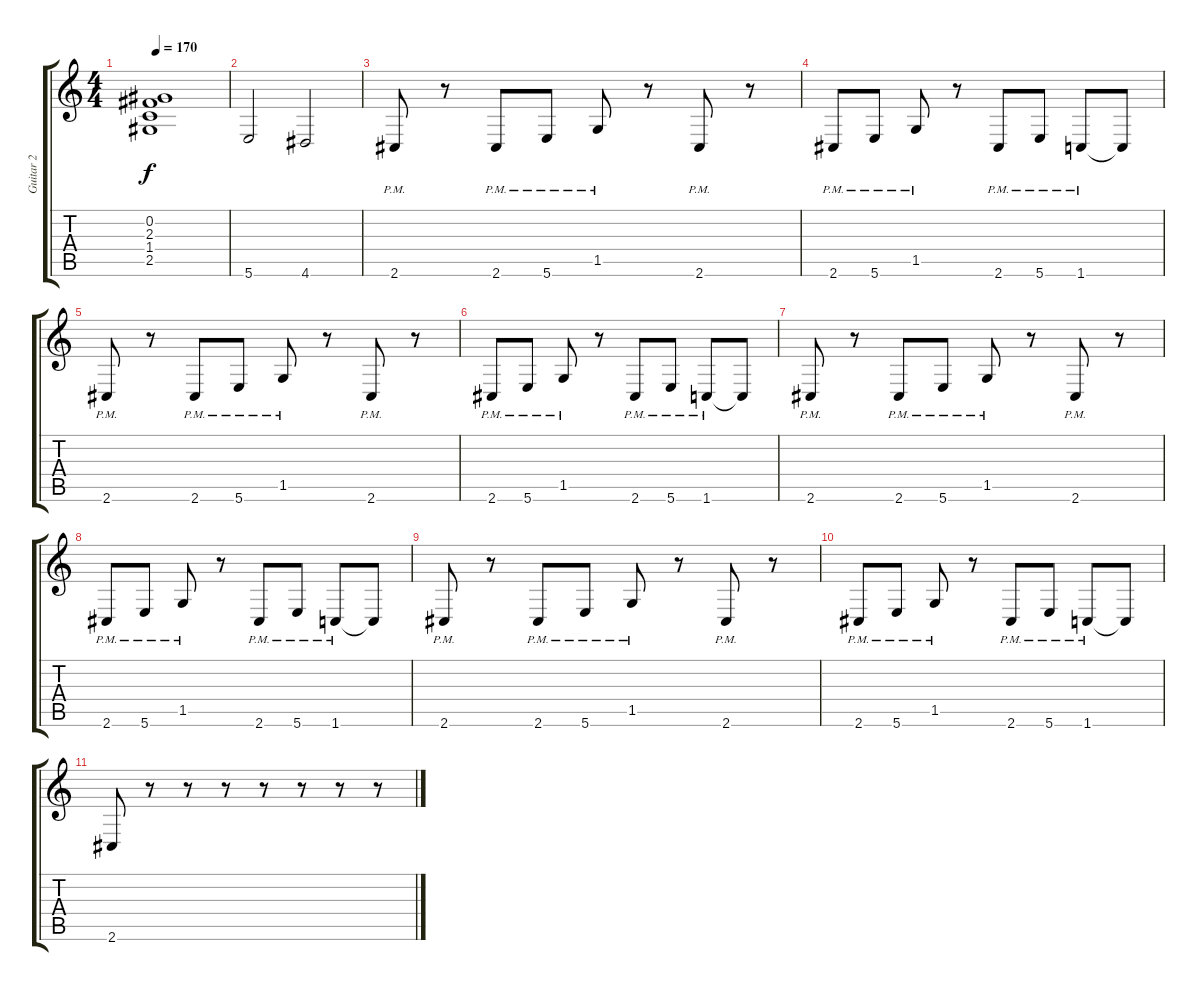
\track ("Guitar 2" "Guitar 2") {instrument distortionguitar}
\staff {score tabs}
\tuning (Db4 Ab3 E3 B2 Gb2 B1) {hide}
\ts (4 4)
\tempo 170
\clef g2
\ks c
(0.2 2.3 1.4 2.5).1{dy f} |
5.6.2 4.6.2 |
2.6{pm}.8 r.8 2.6{pm}.8 5.6{pm}.8 1.5{pm}.8 r.8 2.6{pm}.8 r.8 |
2.6{pm}.8 5.6{pm}.8 1.5{pm}.8 r.8 2.6{pm}.8 5.6{pm}.8 1.6{pm}.8 1.6{t}.8 |
2.6{pm}.8 r.8 2.6{pm}.8 5.6{pm}.8 1.5{pm}.8 r.8 2.6{pm}.8 r.8 |
2.6{pm}.8 5.6{pm}.8 1.5{pm}.8 r.8 2.6{pm}.8 5.6{pm}.8 1.6{pm}.8 1.6{t}.8 |
2.6{pm}.8 r.8 2.6{pm}.8 5.6{pm}.8 1.5{pm}.8 r.8 2.6{pm}.8 r.8 |
2.6{pm}.8 5.6{pm}.8 1.5{pm}.8 r.8 2.6{pm}.8 5.6{pm}.8 1.6{pm}.8 1.6{t}.8 |
2.6{pm}.8 r.8 2.6{pm}.8 5.6{pm}.8 1.5{pm}.8 r.8 2.6{pm}.8 r.8 |
2.6{pm}.8 5.6{pm}.8 1.5{pm}.8 r.8 2.6{pm}.8 5.6{pm}.8 1.6{pm}.8 1.6{t}.8 |
2.6.8 r.8 r.8 r.8 r.8 r.8 r.8 r.8
